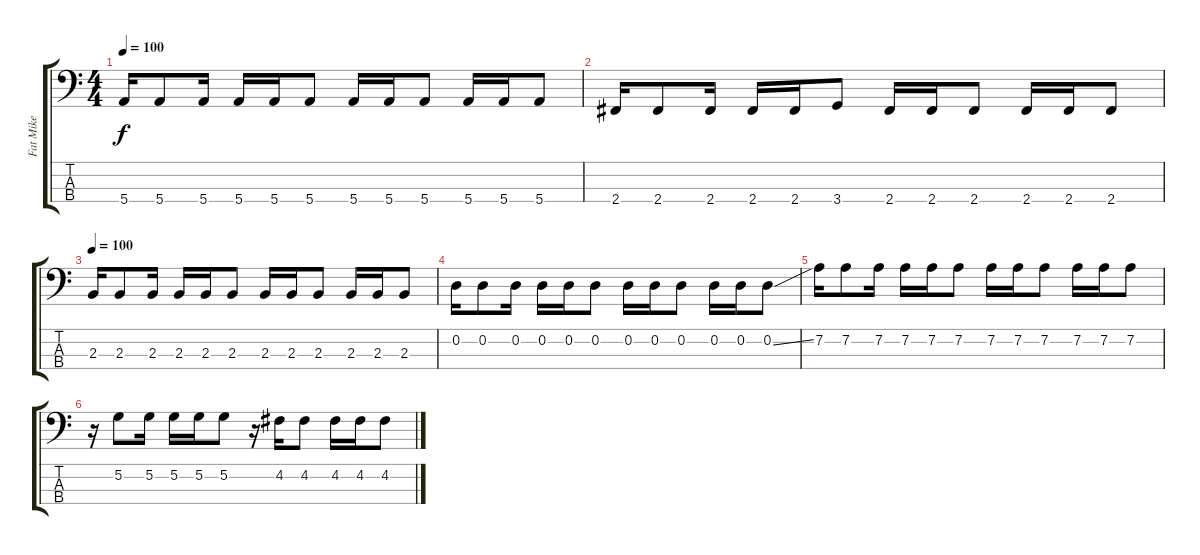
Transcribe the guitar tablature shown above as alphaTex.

\track ("Fat Mike" "Fat Mike") {instrument electricbasspick}
\staff {score tabs}
\tuning (G2 D2 A1 E1) {hide}
\ts (4 4)
\tempo 100
\clef f4
\ks c
5.4.16{dy f} 5.4.8 5.4.16 5.4.16 5.4.16 5.4.8 5.4.16 5.4.16 5.4.8 5.4.16 5.4.16 5.4.8 |
2.4.16 2.4.8 2.4.16 2.4.16 2.4.16 3.4.8 2.4.16 2.4.16 2.4.8 2.4.16 2.4.16 2.4.8 |
\tempo 100
2.3.16 2.3.8 2.3.16 2.3.16 2.3.16 2.3.8 2.3.16 2.3.16 2.3.8 2.3.16 2.3.16 2.3.8 |
0.2.16 0.2.8 0.2.16 0.2.16 0.2.16 0.2.8 0.2.16{volume 7} 0.2.16 0.2.8 0.2.16 0.2.16 0.2{ss}.8 |
7.2.16 7.2.8 7.2.16 7.2.16 7.2.16 7.2.8 7.2.16 7.2.16 7.2.8 7.2.16 7.2.16 7.2.8 |
r.16 5.2.8 5.2.16 5.2.16 5.2.16 5.2.8 r.16 4.2.16 4.2.8 4.2.16 4.2.16 4.2.8
